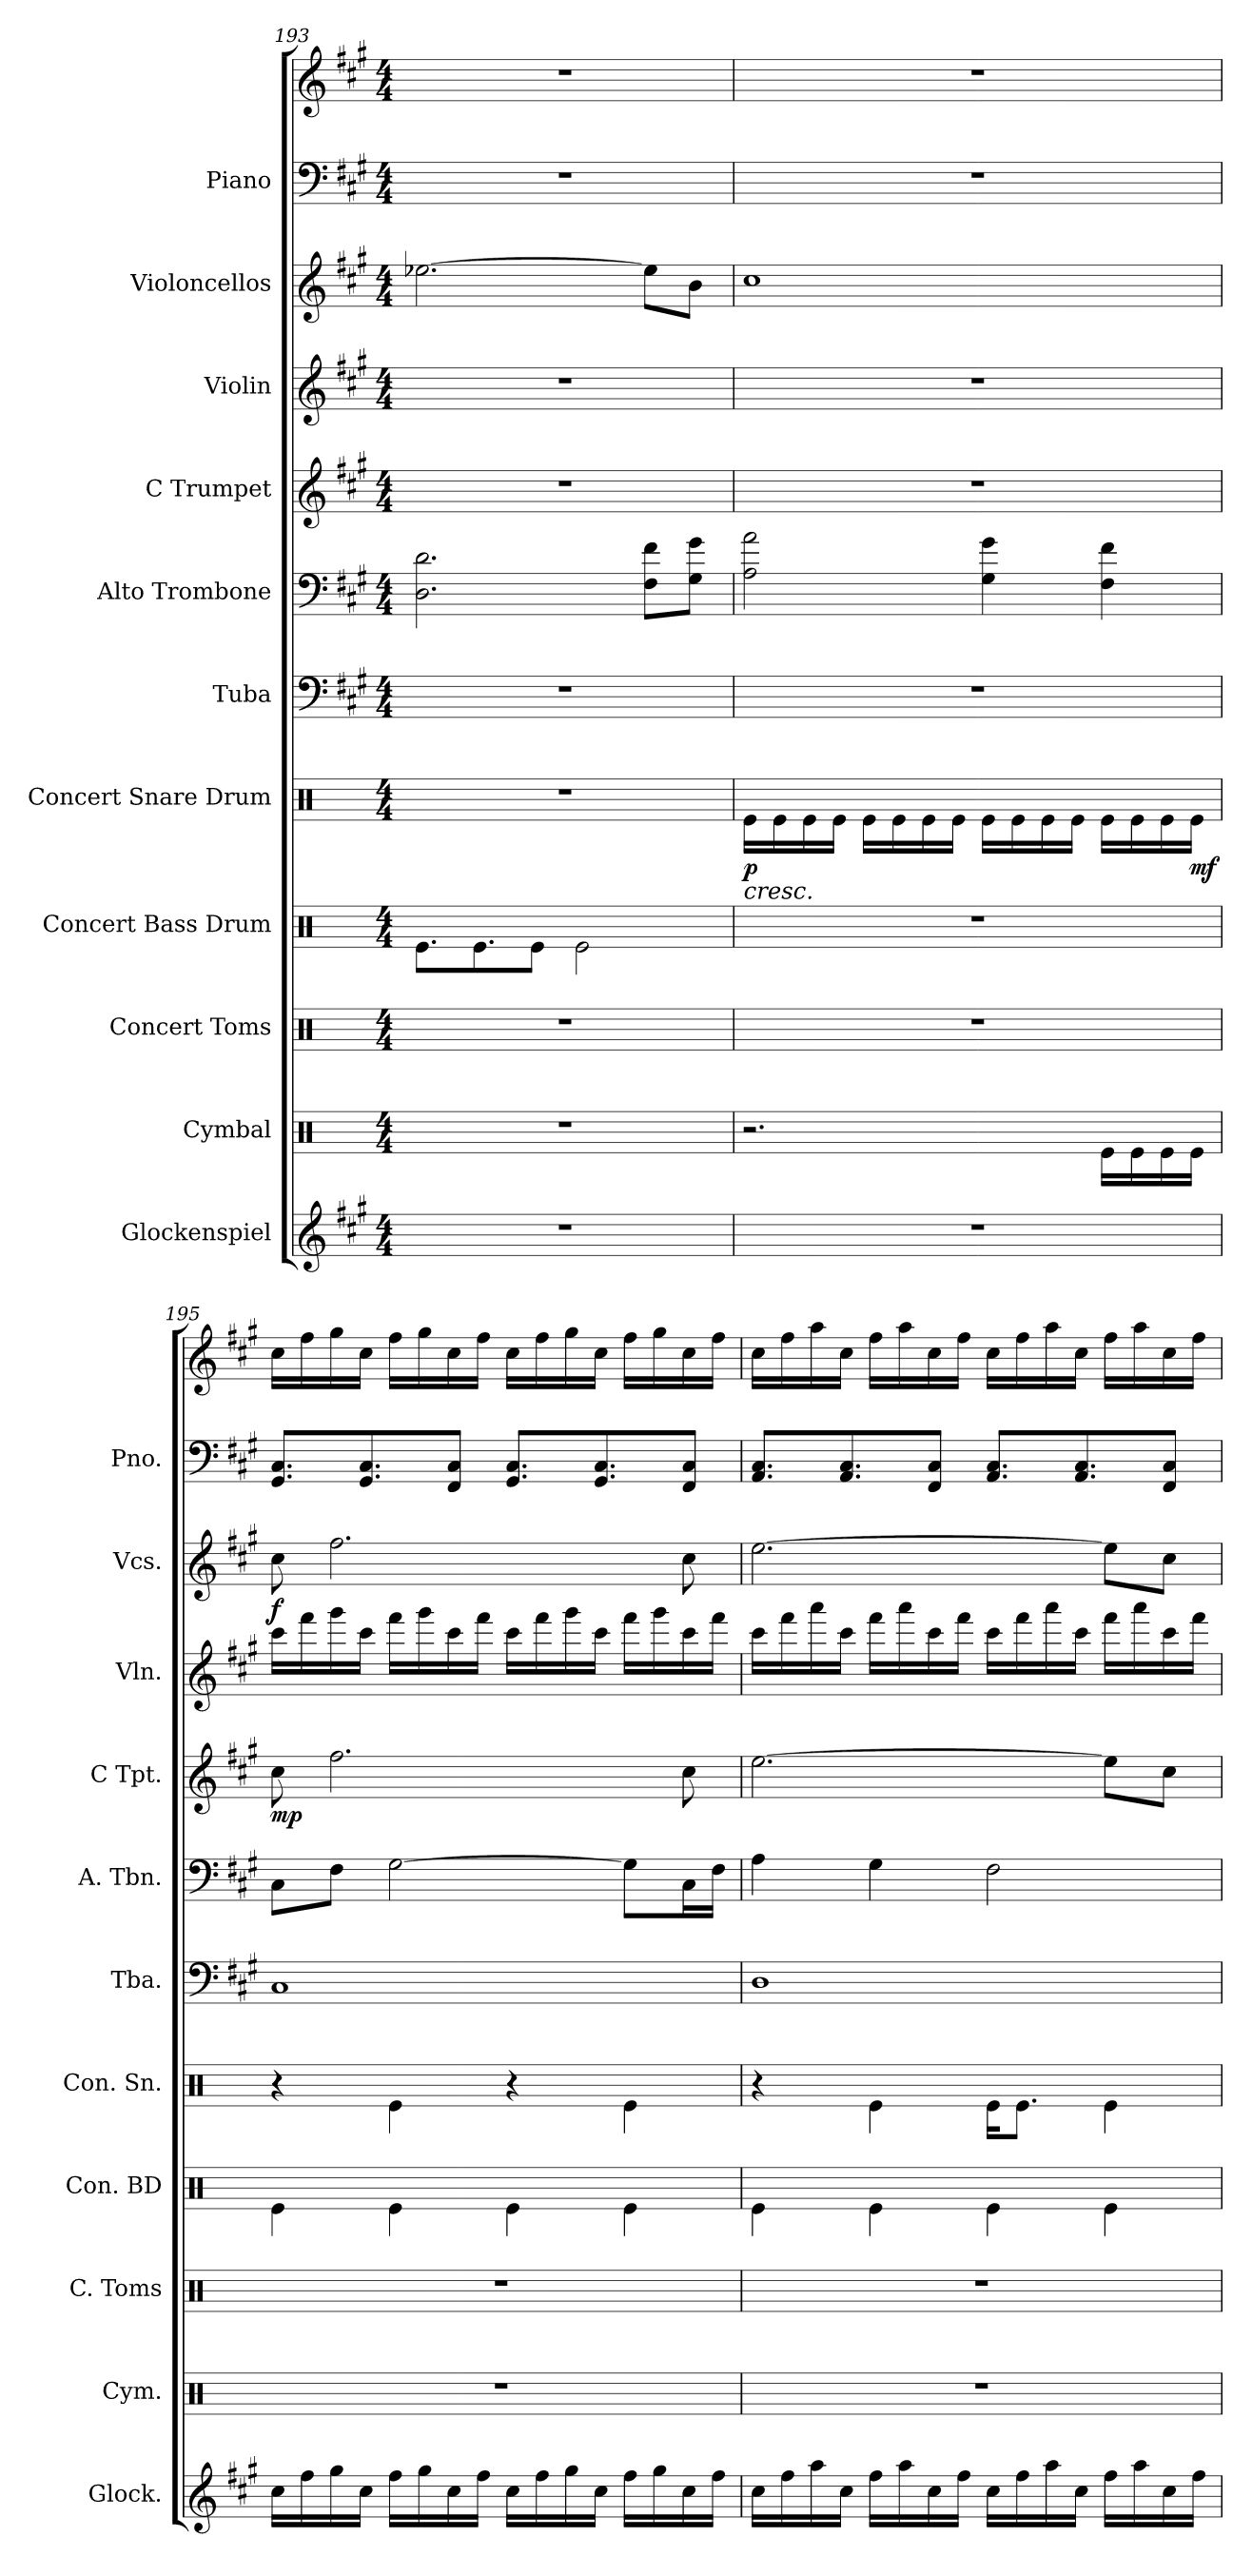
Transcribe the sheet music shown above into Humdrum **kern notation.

**kern	**kern	**kern	**kern	**kern	**dynam	**kern	**kern	**kern	**dynam	**kern	**kern	**dynam	**kern	**kern
*part11	*part10	*part9	*part8	*part7	*part7	*part6	*part5	*part4	*part4	*part3	*part2	*part2	*part1	*part1
*staff12	*staff11	*staff10	*staff9	*staff8	*staff8	*staff7	*staff6	*staff5	*staff5	*staff4	*staff3	*staff3	*staff2	*staff1
*I"Glockenspiel	*I"Cymbal	*I"Concert Toms	*I"Concert Bass Drum	*I"Concert Snare Drum	*	*I"Tuba	*I"Alto Trombone	*I"C Trumpet	*	*I"Violin	*I"Violoncellos	*	*I"Piano	*
*I'Glock.	*I'Cym.	*I'C. Toms	*I'Con. BD	*I'Con. Sn.	*	*I'Tba.	*I'A. Tbn.	*I'C Tpt.	*	*I'Vln.	*I'Vcs.	*	*I'Pno.	*
*clefG2	*clefX	*clefX	*clefX	*clefX	*	*clefF4	*clefF4	*clefG2	*	*clefG2	*clefG2	*	*clefF4	*clefG2
*ITrd-14c-24	*	*	*	*	*	*	*	*	*	*	*	*	*	*
*k[f#c#g#]	*k[]	*k[]	*k[]	*k[]	*	*k[f#c#g#]	*k[f#c#g#]	*k[f#c#g#]	*	*k[f#c#g#]	*k[f#c#g#]	*	*k[f#c#g#]	*k[f#c#g#]
*M4/4	*M4/4	*M4/4	*M4/4	*M4/4	*	*M4/4	*M4/4	*M4/4	*	*M4/4	*M4/4	*	*M4/4	*M4/4
=193	=193	=193	=193	=193	=193	=193	=193	=193	=193	=193	=193	=193	=193	=193
1r	1r	1r	8.Re\L	1r	.	1r	2.D\ 2.d\	1r	.	1r	[2.ee-X\	.	1r	1r
.	.	.	8.Re\	.	.	.	.	.	.	.	.	.	.	.
.	.	.	8Re\J	.	.	.	.	.	.	.	.	.	.	.
.	.	.	2Re\	.	.	.	.	.	.	.	.	.	.	.
.	.	.	.	.	.	.	8F#\ 8f#\L	.	.	.	8ee-\L]	.	.	.
.	.	.	.	.	.	.	8G#\ 8g#\J	.	.	.	8b\J	.	.	.
=194	=194	=194	=194	=194	=194	=194	=194	=194	=194	=194	=194	=194	=194	=194
!	!	!	!	!	!LO:HP:b	!	!	!	!	!	!	!	!	!
!	!	!	!	!	!LO:DY:n=1:b	!	!	!	!	!	!	!	!	!
1r	2.r	1r	1r	16Re\LL	< p	1r	2A\ 2a\	1r	.	1r	1cc#	.	1r	1r
.	.	.	.	16Re\	.	.	.	.	.	.	.	.	.	.
.	.	.	.	16Re\	.	.	.	.	.	.	.	.	.	.
.	.	.	.	16Re\JJ	.	.	.	.	.	.	.	.	.	.
.	.	.	.	16Re\LL	.	.	.	.	.	.	.	.	.	.
.	.	.	.	16Re\	.	.	.	.	.	.	.	.	.	.
.	.	.	.	16Re\	.	.	.	.	.	.	.	.	.	.
.	.	.	.	16Re\JJ	.	.	.	.	.	.	.	.	.	.
.	.	.	.	16Re\LL	.	.	4G#\ 4g#\	.	.	.	.	.	.	.
.	.	.	.	16Re\	.	.	.	.	.	.	.	.	.	.
.	.	.	.	16Re\	.	.	.	.	.	.	.	.	.	.
.	.	.	.	16Re\JJ	.	.	.	.	.	.	.	.	.	.
.	16Re\LL	.	.	16Re\LL	.	.	4F#\ 4f#\	.	.	.	.	.	.	.
.	16Re\	.	.	16Re\	.	.	.	.	.	.	.	.	.	.
.	16Re\	.	.	16Re\	.	.	.	.	.	.	.	.	.	.
!	!	!	!	!	!LO:DY:n=2:b	!	!	!	!	!	!	!	!	!
.	16Re\JJ	.	.	16Re\JJ	mf	.	.	.	.	.	.	.	.	.
.	.	.	.	.	[	.	.	.	.	.	.	.	.	.
!!LO:PB:g=z
=195	=195	=195	=195	=195	=195	=195	=195	=195	=195	=195	=195	=195	=195	=195
!	!	!	!	!	!	!	!	!	!LO:DY:b	!	!	!LO:DY:b	!	!
16cccc#\LL	1r	1r	4Re\	4r	.	1C#	8C#\L	8cc#\	mp	16ccc#\LL	8cc#\	f	8.GG#/ 8.C#/L	16cc#\LL
16ffff#\	.	.	.	.	.	.	.	.	.	16fff#\	.	.	.	16ff#\
16gggg#\	.	.	.	.	.	.	8F#\J	2.ff#\	.	16ggg#\	2.ff#\	.	.	16gg#\
16cccc#\JJ	.	.	.	.	.	.	.	.	.	16ccc#\JJ	.	.	8.GG#/ 8.C#/	16cc#\JJ
16ffff#\LL	.	.	4Re\	4Re\	.	.	[2G#\	.	.	16fff#\LL	.	.	.	16ff#\LL
16gggg#\	.	.	.	.	.	.	.	.	.	16ggg#\	.	.	.	16gg#\
16cccc#\	.	.	.	.	.	.	.	.	.	16ccc#\	.	.	8FF#/ 8C#/J	16cc#\
16ffff#\JJ	.	.	.	.	.	.	.	.	.	16fff#\JJ	.	.	.	16ff#\JJ
16cccc#\LL	.	.	4Re\	4r	.	.	.	.	.	16ccc#\LL	.	.	8.GG#/ 8.C#/L	16cc#\LL
16ffff#\	.	.	.	.	.	.	.	.	.	16fff#\	.	.	.	16ff#\
16gggg#\	.	.	.	.	.	.	.	.	.	16ggg#\	.	.	.	16gg#\
16cccc#\JJ	.	.	.	.	.	.	.	.	.	16ccc#\JJ	.	.	8.GG#/ 8.C#/	16cc#\JJ
16ffff#\LL	.	.	4Re\	4Re\	.	.	8G#\L]	.	.	16fff#\LL	.	.	.	16ff#\LL
16gggg#\	.	.	.	.	.	.	.	.	.	16ggg#\	.	.	.	16gg#\
16cccc#\	.	.	.	.	.	.	16C#\L	8cc#\	.	16ccc#\	8cc#\	.	8FF#/ 8C#/J	16cc#\
16ffff#\JJ	.	.	.	.	.	.	16F#\JJ	.	.	16fff#\JJ	.	.	.	16ff#\JJ
=196	=196	=196	=196	=196	=196	=196	=196	=196	=196	=196	=196	=196	=196	=196
16cccc#\LL	1r	1r	4Re\	4r	.	1D	4A\	[2.ee\	.	16ccc#\LL	[2.ee\	.	8.AA/ 8.C#/L	16cc#\LL
16ffff#\	.	.	.	.	.	.	.	.	.	16fff#\	.	.	.	16ff#\
16aaaa\	.	.	.	.	.	.	.	.	.	16aaa\	.	.	.	16aa\
16cccc#\JJ	.	.	.	.	.	.	.	.	.	16ccc#\JJ	.	.	8.AA/ 8.C#/	16cc#\JJ
16ffff#\LL	.	.	4Re\	4Re\	.	.	4G#\	.	.	16fff#\LL	.	.	.	16ff#\LL
16aaaa\	.	.	.	.	.	.	.	.	.	16aaa\	.	.	.	16aa\
16cccc#\	.	.	.	.	.	.	.	.	.	16ccc#\	.	.	8FF#/ 8C#/J	16cc#\
16ffff#\JJ	.	.	.	.	.	.	.	.	.	16fff#\JJ	.	.	.	16ff#\JJ
16cccc#\LL	.	.	4Re\	16Re\KL	.	.	2F#\	.	.	16ccc#\LL	.	.	8.AA/ 8.C#/L	16cc#\LL
16ffff#\	.	.	.	8.Re\J	.	.	.	.	.	16fff#\	.	.	.	16ff#\
16aaaa\	.	.	.	.	.	.	.	.	.	16aaa\	.	.	.	16aa\
16cccc#\JJ	.	.	.	.	.	.	.	.	.	16ccc#\JJ	.	.	8.AA/ 8.C#/	16cc#\JJ
16ffff#\LL	.	.	4Re\	4Re\	.	.	.	8ee\L]	.	16fff#\LL	8ee\L]	.	.	16ff#\LL
16aaaa\	.	.	.	.	.	.	.	.	.	16aaa\	.	.	.	16aa\
16cccc#\	.	.	.	.	.	.	.	8cc#\J	.	16ccc#\	8cc#\J	.	8FF#/ 8C#/J	16cc#\
16ffff#\JJ	.	.	.	.	.	.	.	.	.	16fff#\JJ	.	.	.	16ff#\JJ
=	=	=	=	=	=	=	=	=	=	=	=	=	=	=
*-	*-	*-	*-	*-	*-	*-	*-	*-	*-	*-	*-	*-	*-	*-
